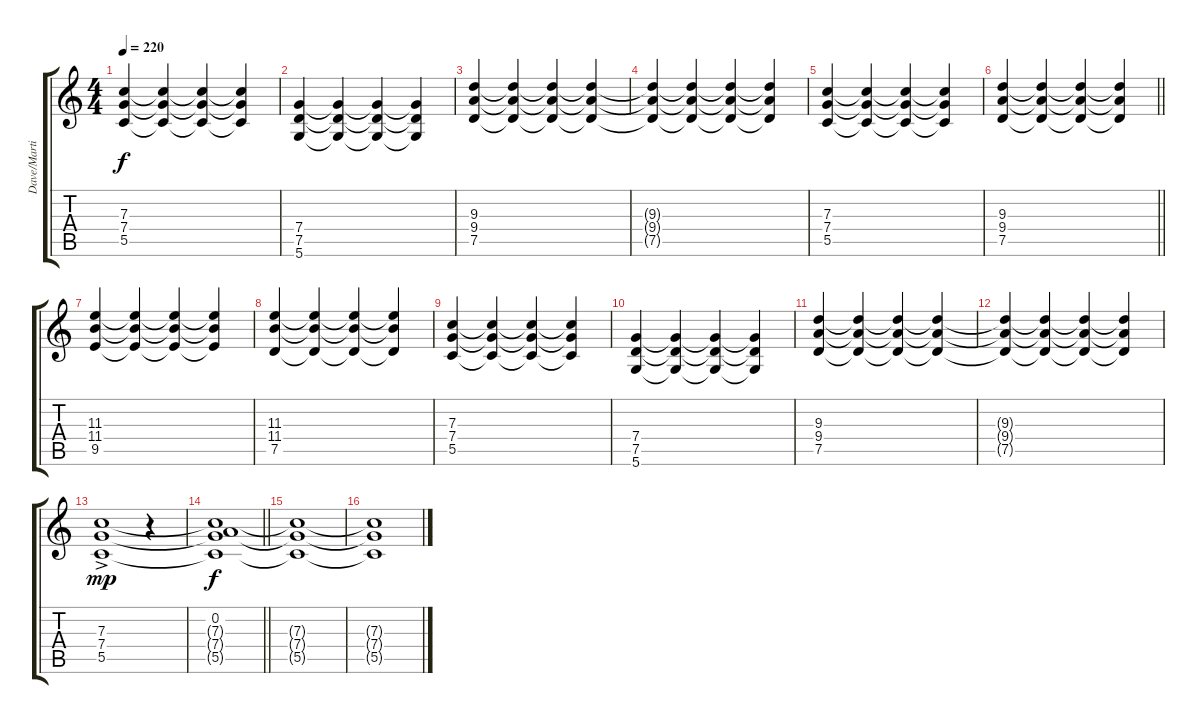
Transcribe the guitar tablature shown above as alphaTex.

\track ("Dave/Martin (Guitar 1 Dist)" "Dave/Marti") {instrument distortionguitar}
\staff {score tabs}
\tuning (D4 A3 F3 C3 G2 D2) {hide}
\ts (4 4)
\tempo 220
\clef g2
\ks c
(7.3 7.4 5.5).4{dy f} (7.3{t} 7.4{t} 5.5{t}).4 (7.3{t} 7.4{t} 5.5{t}).4 (7.3{t} 7.4{t} 5.5{t}).4 |
(7.4 7.5 5.6).4 (7.4{t} 7.5{t} 5.6{t}).4 (7.4{t} 7.5{t} 5.6{t}).4 (7.4{t} 7.5{t} 5.6{t}).4 |
(9.3 9.4 7.5).4 (9.3{t} 9.4{t} 7.5{t}).4 (9.3{t} 9.4{t} 7.5{t}).4 (9.3{t} 9.4{t} 7.5{t}).4 |
(9.3{t} 9.4{t} 7.5{t}).4 (9.3{t} 9.4{t} 7.5{t}).4 (9.3{t} 9.4{t} 7.5{t}).4 (9.3{t} 9.4{t} 7.5{t}).4 |
(7.3 7.4 5.5).4 (7.3{t} 7.4{t} 5.5{t}).4 (7.3{t} 7.4{t} 5.5{t}).4 (7.3{t} 7.4{t} 5.5{t}).4 |
\barLineRight lightlight
(9.3 9.4 7.5).4 (9.3{t} 9.4{t} 7.5{t}).4 (9.3{t} 9.4{t} 7.5{t}).4 (9.3{t} 9.4{t} 7.5{t}).4 |
(11.3 11.4 9.5).4 (11.3{t} 11.4{t} 9.5{t}).4 (11.3{t} 11.4{t} 9.5{t}).4 (11.3{t} 11.4{t} 9.5{t}).4 |
(11.3 11.4 7.5).4 (11.3{t} 11.4{t} 7.5{t}).4 (11.3{t} 11.4{t} 7.5{t}).4 (11.3{t} 11.4{t} 7.5{t}).4 |
(7.3 7.4 5.5).4 (7.3{t} 7.4{t} 5.5{t}).4 (7.3{t} 7.4{t} 5.5{t}).4 (7.3{t} 7.4{t} 5.5{t}).4 |
(7.4 7.5 5.6).4 (7.4{t} 7.5{t} 5.6{t}).4 (7.4{t} 7.5{t} 5.6{t}).4 (7.4{t} 7.5{t} 5.6{t}).4 |
(9.3 9.4 7.5).4 (9.3{t} 9.4{t} 7.5{t}).4 (9.3{t} 9.4{t} 7.5{t}).4 (9.3{t} 9.4{t} 7.5{t}).4 |
(9.3{t} 9.4{t} 7.5{t}).4 (9.3{t} 9.4{t} 7.5{t}).4 (9.3{t} 9.4{t} 7.5{t}).4 (9.3{t} 9.4{t} 7.5{t}).4 |
(7.3 7.4 5.5{ac}).1{dy mp} r.4 |
\barLineRight lightlight
(0.2 7.3{t} 7.4{t} 5.5{t}).1{dy f volume 10} |
(7.3{t} 7.4{t} 5.5{t}).1{volume 7} |
(7.3{t} 7.4{t} 5.5{t}).1{volume 3}
